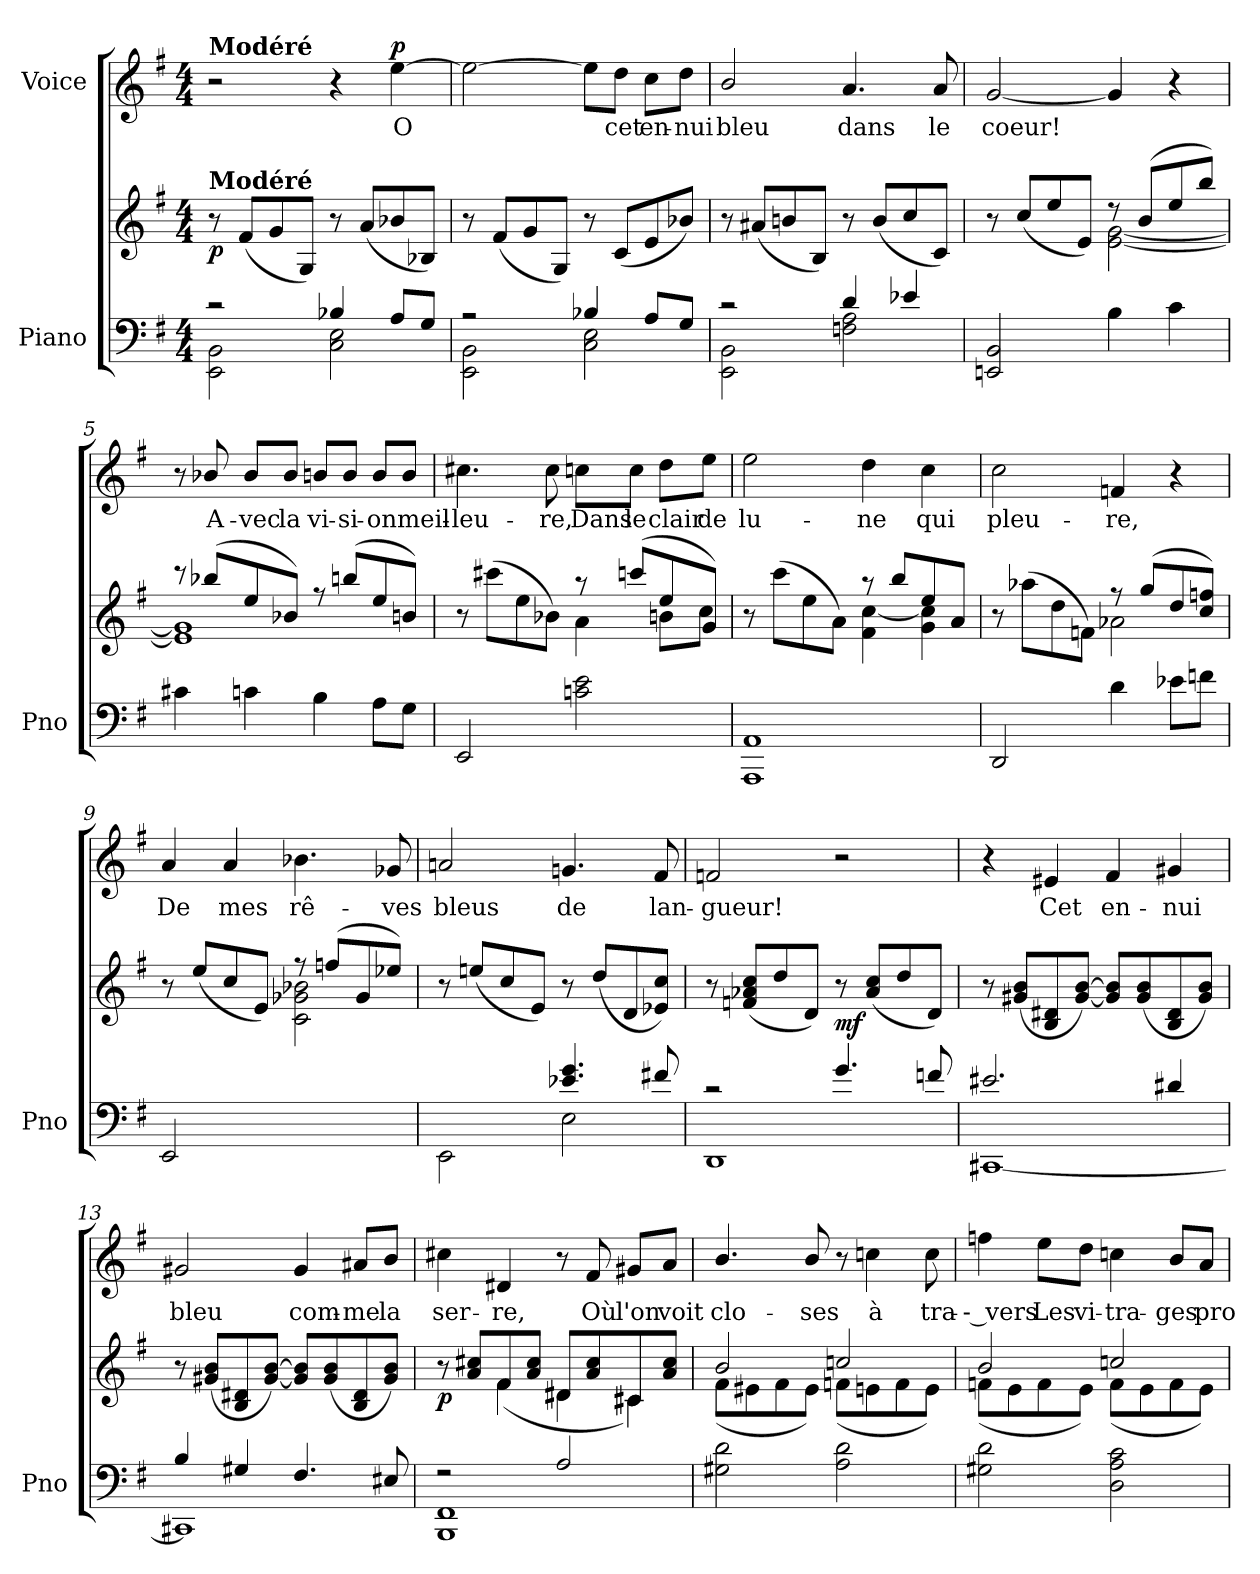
**kern	**kern	**dynam	**kern	**text	**dynam
*part2	*part2	*part2	*part1	*part1	*part1
*staff3	*staff2	*staff2/3	*staff1	*staff1	*staff1
*I"Piano	*	*	*I"Voice	*	*
*I'Pno	*	*	*	*	*
*clefF4	*clefG2	*	*clefG2	*	*
*k[f#]	*k[f#]	*	*k[f#]	*	*
*M4/4	*M4/4	*	*M4/4	*	*
=1	=1	=1	=1	=1	=1
*^	*	*	*	*	*
!	!	!	!	!LO:TX:a:B:t=Modéré	!	!
!	!	!LO:TX:a:B:t=Modéré	!	!	!	!
!	!	!	!LO:DY:b	!	!	!
2r	2EE\ 2BB\	8r	p	2r	.	.
.	.	(8f#/L	.	.	.	.
.	.	8g/	.	.	.	.
.	.	8G/J)	.	.	.	.
4B-X/	2C\ 2E\	8r	.	4r	.	.
.	.	(8a/L	.	.	.	.
!	!	!	!	!	!LO:LY:b	!LO:DY:a
8A/L	.	8b-X/	.	[4ee\	O	p
8G/J	.	8B-X/J)	.	.	.	.
=2	=2	=2	=2	=2	=2	=2
2r	2EE\ 2BB\	8r	.	2ee\_	.	.
.	.	(8f#/L	.	.	.	.
.	.	8g/	.	.	.	.
.	.	8G/J)	.	.	.	.
4B-X/	2C\ 2E\	8r	.	8ee\L]	.	.
!	!	!	!	!	!LO:LY:b	!
.	.	(8c/L	.	8dd\J	cet	.
!	!	!	!	!	!LO:LY:b	!
8A/L	.	8e/	.	8cc\L	en-	.
!	!	!	!	!	!LO:LY:b	!
8G/J	.	8b-X/J)	.	8dd\J	-nui	.
=3	=3	=3	=3	=3	=3	=3
!	!	!	!	!	!LO:LY:b	!
2r	2EE\ 2BB\	8r	.	2b/	bleu	.
.	.	(8a#X/L	.	.	.	.
.	.	8bn/	.	.	.	.
.	.	8B/J)	.	.	.	.
!	!	!	!	!	!LO:LY:b	!
4d/	2Fn\ 2A\	8r	.	4.a/	dans	.
.	.	(8b/L	.	.	.	.
4e-X/	.	8cc/	.	.	.	.
!	!	!	!	!	!LO:LY:b	!
.	.	8c/J)	.	8a/	le	.
*v	*v	*	*	*	*	*
!!LO:LB:g=z
=4	=4	=4	=4	=4	=4
*	*^	*	*	*	*
!	!	!	!	!	!LO:LY:b	!
2EEn/ 2BB/	8r	2ryy	.	[2g/	coeur!	.
.	(<8cc/L	.	.	.	.	.
.	8ee/	.	.	.	.	.
.	8e/J)	.	.	.	.	.
4B\	8r	[2e\ [2g\	.	4g/]	.	.
.	(<8b/L	.	.	.	.	.
4c\	8ee/	.	.	4r	.	.
.	8bb/J)	.	.	.	.	.
=5	=5	=5	=5	=5	=5	=5
4c#X\	8r	1e] 1g]	.	8r	.	.
!	!	!	!	!	!LO:LY:b	!
.	(8bb-X/L	.	.	8b-X/	A-	.
!	!	!	!	!	!LO:LY:b	!
4cn\	8ee/	.	.	8b-/L	-vec	.
!	!	!	!	!	!LO:LY:b	!
.	8b-X/J)	.	.	8b-/J	la	.
!	!	!	!	!	!LO:LY:b	!
4B\	8r	.	.	8bn/L	vi-	.
!	!	!	!	!	!LO:LY:b	!
.	(8bbn/L	.	.	8b/J	-si-	.
!	!	!	!	!	!LO:LY:b	!
8A\L	8ee/	.	.	8b/L	-on	.
!	!	!	!	!	!LO:LY:b	!
8G\J	8bn/J)	.	.	8b/J	meil-	.
=6	=6	=6	=6	=6	=6	=6
!	!	!	!	!	!LO:LY:b	!
2EE/	8r	2ryy	.	4.cc#X\	-leu-	.
.	(8ccc#X\L	.	.	.	.	.
.	8ee\	.	.	.	.	.
!	!	!	!	!	!LO:LY:b	!
.	8b-X\J)	.	.	8cc#\	-re,	.
!	!	!	!	!	!LO:LY:b	!
2cn\ 2e\	8r	4a\	.	8ccn\L	Dans	.
!	!	!	!	!	!LO:LY:b	!
.	(8cccn/L	.	.	8cc\J	le	.
!	!	!	!	!	!LO:LY:b	!
.	8ee/	8bn\L	.	8dd\L	clair	.
!	!	!	!	!	!LO:LY:b	!
.	8g/J)	8cc\J	.	8ee\J	de	.
!!LO:LB:g=z
=7	=7	=7	=7	=7	=7	=7
!	!	!	!	!	!LO:LY:b	!
1AAA 1AA	8r	2ryy	.	2ee\	lu-	.
.	(<8ccc\L	.	.	.	.	.
.	8ee\	.	.	.	.	.
.	8a\J)	.	.	.	.	.
!	!	!	!	!	!LO:LY:b	!
.	8r	4f#\ [4cc\	.	4dd\	-ne	.
.	8bb/L	.	.	.	.	.
!	!	!	!	!	!LO:LY:b	!
.	8ee/	4g\ 4cc\]	.	4cc\	qui	.
.	8a/J	.	.	.	.	.
=8	=8	=8	=8	=8	=8	=8
!	!	!	!	!	!LO:LY:b	!
2DD/	8r	2ryy	.	2cc\	pleu-	.
.	(<8aa-X\L	.	.	.	.	.
.	8dd\	.	.	.	.	.
.	8fn\J)	.	.	.	.	.
!	!	!	!	!	!LO:LY:b	!
4d\	8r	2a-X\	.	4fn/	-re,	.
.	(<8gg/L	.	.	.	.	.
8e-X\L	8dd/	.	.	4r	.	.
8fn\J	8cc/ 8ffn/J)	.	.	.	.	.
=9	=9	=9	=9	=9	=9	=9
!	!	!	!	!	!LO:LY:b	!
2EE/	8r	2ryy	.	4a/	De	.
.	(8ee/L	.	.	.	.	.
!	!	!	!	!	!LO:LY:b	!
.	8cc/	.	.	4a/	mes	.
.	8e/J)	.	.	.	.	.
!	!	!	!	!	!LO:LY:b	!
2ryy	8r	2c\ 2g-X\ 2b-X\	.	4.b-X\	rê-	.
.	(8ffn/L	.	.	.	.	.
.	8g-/	.	.	.	.	.
!	!	!	!	!	!LO:LY:b	!
.	8ee-X/J)	.	.	8g-X/	-ves	.
*	*v	*v	*	*	*	*
!!LO:PB:g=z
=10	=10	=10	=10	=10	=10
*^	*	*	*	*	*
!	!	!	!	!	!LO:LY:b	!
2ryy	2EE\	8r	.	2ani/	bleus	.
.	.	(8een/L	.	.	.	.
.	.	8cc/	.	.	.	.
.	.	8e/J)	.	.	.	.
!	!	!	!	!	!LO:LY:b	!
4.e-X/ 4.g/	2E\	8r	.	4.gn/	de	.
.	.	(8dd/L	.	.	.	.
.	.	8d/	.	.	.	.
!	!	!	!	!	!LO:LY:b	!
8f#X/	.	8e-X/ 8cc/J)	.	8f#/	lan-	.
=11	=11	=11	=11	=11	=11	=11
!	!	!	!	!	!LO:LY:b	!
2r	1DD	8r	.	2fn/	-gueur!	.
.	.	(8fn/ 8a-X/ 8cc/L	.	.	.	.
.	.	8dd/	.	.	.	.
.	.	8d/J)	.	.	.	.
!	!	!	!LO:DY:b	!	!	!
4.g/	.	8r	mf	2r	.	.
.	.	(8a-/ 8cc/L	.	.	.	.
.	.	8dd/	.	.	.	.
8fn/	.	8d/J)	.	.	.	.
=12	=12	=12	=12	=12	=12	=12
2.e#X/	[1CC#X	8r	.	4r	.	.
.	.	(8g#X/ 8b/L	.	.	.	.
!	!	!	!	!	!LO:LY:b	!
.	.	8B/ 8d#X/	.	4e#X/	Cet	.
.	.	[8g#/ [8b/J)	.	.	.	.
!	!	!	!	!	!LO:LY:b	!
.	.	8g#/] 8b/]L	.	4f#/	en-	.
.	.	(8g#/ 8b/	.	.	.	.
!	!	!	!	!	!LO:LY:b	!
4d#X/	.	8B/ 8d#/	.	4g#X/	-nui	.
.	.	8g#/ 8b/J)	.	.	.	.
!!LO:LB:g=z
=13	=13	=13	=13	=13	=13	=13
!	!	!	!	!	!LO:LY:b	!
4B/	1CC#X]	8r	.	2g#X/	bleu	.
.	.	(8g#X/ 8b/L	.	.	.	.
4G#X/	.	8B/ 8d#X/	.	.	.	.
.	.	[8g#/ [8b/J)	.	.	.	.
!	!	!	!	!	!LO:LY:b	!
4.F#/	.	8g#/] 8b/]L	.	4g#/	com-	.
.	.	(8g#/ 8b/	.	.	.	.
!	!	!	!	!	!LO:LY:b	!
.	.	8B/ 8d#/	.	8a#X/L	-me	.
!	!	!	!	!	!LO:LY:b	!
8E#X/	.	8g#/ 8b/J)	.	8b/J	la	.
=14	=14	=14	=14	=14	=14	=14
*	*	*^	*	*	*	*
!	!	!	!	!LO:DY:b	!	!LO:LY:b	!
2r	1BBB 1FF#	8r	4ryy	p	4cc#X\	ser-	.
.	.	8a/ 8cc#X/L	.	.	.	.	.
!	!	!	!	!	!	!LO:LY:b	!
.	.	8f#/	(4f#\	.	4d#X/	-re,	.
.	.	8a/ 8cc#/J	.	.	.	.	.
2A/	.	8d#X/L	4d#\	.	8r	.	.
!	!	!	!	!	!	!LO:LY:b	!
.	.	8a/ 8cc#/	.	.	8f#/	Où	.
!	!	!	!	!	!	!LO:LY:b	!
.	.	8c#X/	4c#\)	.	8g#X/L	l'on	.
!	!	!	!	!	!	!LO:LY:b	!
.	.	8a/ 8cc#/J	.	.	8a/J	voit	.
*v	*v	*	*	*	*	*	*
=15	=15	=15	=15	=15	=15	=15
!	!	!	!	!	!LO:LY:b	!
2G#X\ 2d\	2b/	(8f#\L	.	4.b/	clo-	.
.	.	8e#X\	.	.	.	.
.	.	8f#\	.	.	.	.
!	!	!	!	!	!LO:LY:b	!
.	.	8e#\J)	.	8b/	-ses	.
2A\ 2d\	2ccn/	(8fn\L	.	8r	.	.
!	!	!	!	!	!LO:LY:b	!
.	.	8en\	.	4ccn\	à	.
.	.	8f\	.	.	.	.
!	!	!	!	!	!LO:LY:b	!
.	.	8e\J)	.	8cc\	tra-	.
!!LO:LB:g=z
=16	=16	=16	=16	=16	=16	=16
!	!	!	!	!	!LO:LY:b	!
2G#X\ 2d\	2b/	(8fn\L	.	4ffn\	-- vers	.
.	.	8e\	.	.	.	.
!	!	!	!	!	!LO:LY:b	!
.	.	8f\	.	8ee\L	Les	.
!	!	!	!	!	!LO:LY:b	!
.	.	8e\J)	.	8dd\J	vi-	.
!	!	!	!	!	!LO:LY:b	!
2D\ 2A\ 2c\	2ccn/	(8f\L	.	4ccn\	-tra-	.
.	.	8e\	.	.	.	.
!	!	!	!	!	!LO:LY:b	!
.	.	8f\	.	8b/L	-ges	.
!	!	!	!	!	!LO:LY:b	!
.	.	8e\J)	.	8a/J	pro-	.
*	*v	*v	*	*	*	*
=	=	=	=	=	=
*-	*-	*-	*-	*-	*-
